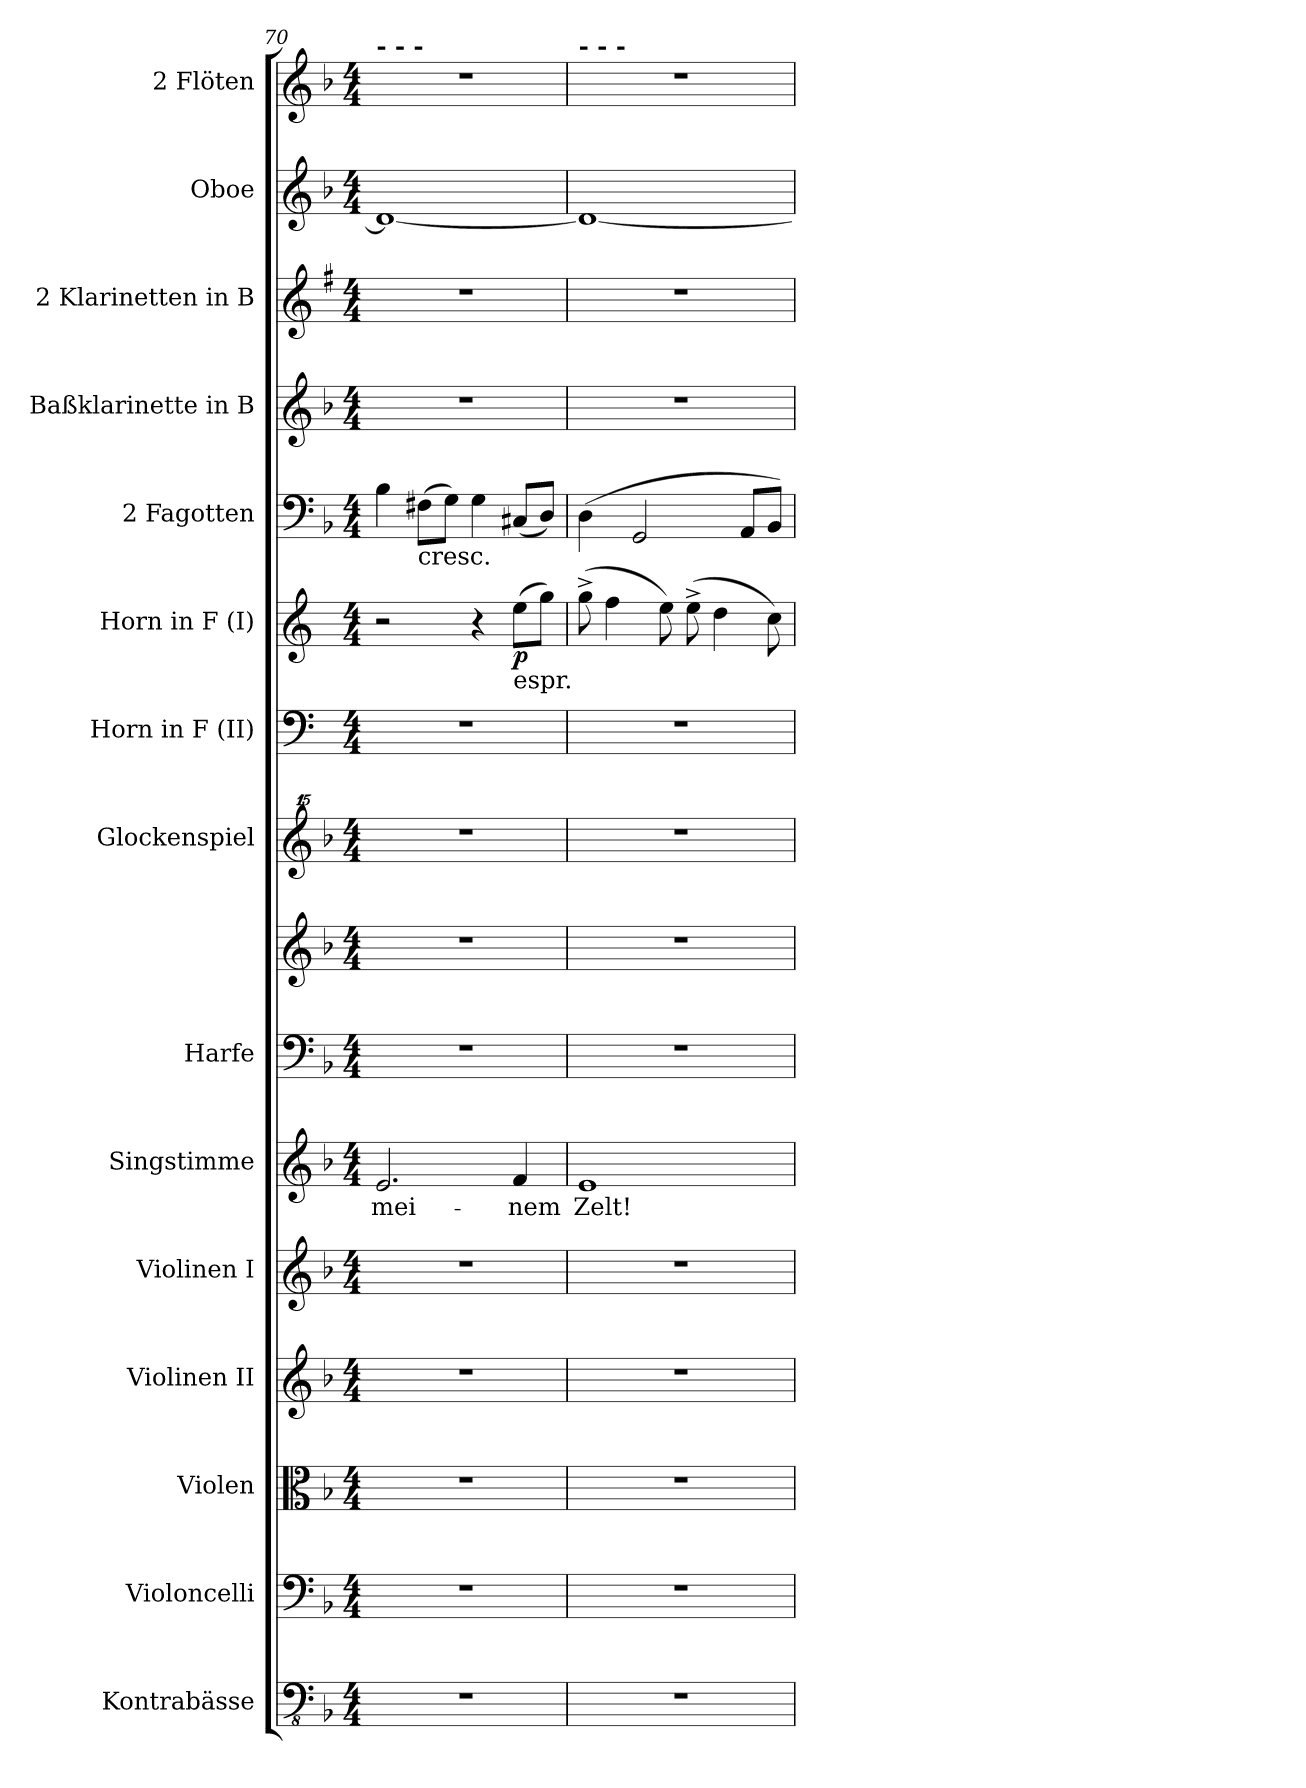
**kern	**kern	**kern	**kern	**kern	**kern	**text	**kern	**kern	**kern	**kern	**kern	**dynam	**kern	**kern	**kern	**kern	**kern
*part15	*part14	*part13	*part12	*part11	*part10	*part10	*part9	*part9	*part8	*part7	*part6	*part6	*part5	*part4	*part3	*part2	*part1
*staff16	*staff15	*staff14	*staff13	*staff12	*staff11	*staff11	*staff10	*staff9	*staff8	*staff7	*staff6	*staff6	*staff5	*staff4	*staff3	*staff2	*staff1
*I"Kontrabässe	*I"Violoncelli	*I"Violen	*I"Violinen II	*I"Violinen I	*I"Singstimme	*	*I"Harfe	*	*I"Glockenspiel	*I"Horn in F (II)	*I"Horn in F (I)	*	*I"2 Fagotten	*I"Baßklarinette in B	*I"2 Klarinetten in B	*I"Oboe	*I"2 Flöten
*I'Kb.	*I'Vc.	*	*I'Vl. II	*I'Vl. I	*I'Singst.	*	*I'Hf.	*	*I'Glk.	*I'Hr. II	*I'Hr. I	*	*I'Fg.	*I'Bklar. (B)	*I'Klar. (B)	*I'Ob.	*I'Fl.
*clefFv4	*clefF4	*clefC3	*clefG2	*clefG2	*clefG2	*	*clefF4	*clefG2	*clefG^^2	*clefF4	*clefG2	*	*clefF4	*clefG2	*clefG2	*clefG2	*clefG2
*	*	*	*	*	*	*	*	*	*	*ITrd4c7	*ITrd4c7	*	*	*ITrd8c14	*ITrd1c2	*	*
*k[b-]	*k[b-]	*k[b-]	*k[b-]	*k[b-]	*k[b-]	*	*k[b-]	*k[b-]	*k[b-]	*k[b-]	*k[b-]	*	*k[b-]	*k[b-]	*k[b-]	*k[b-]	*k[b-]
*M4/4	*M4/4	*M4/4	*M4/4	*M4/4	*M4/4	*	*M4/4	*M4/4	*M4/4	*M4/4	*M4/4	*	*M4/4	*M4/4	*M4/4	*M4/4	*M4/4
=70	=70	=70	=70	=70	=70	=70	=70	=70	=70	=70	=70	=70	=70	=70	=70	=70	=70
!	!	!	!	!	!	!	!	!	!	!	!	!	!	!	!	!	!LO:TX:a:B:t=-         -          -
1r	1r	1r	1r	1r	2.e/	mei-	1r	1r	1r	1r	2r	.	4B-\	1r	1r	1d_	1r
!	!	!	!	!	!	!	!	!	!	!	!	!	!LO:TX:b:t=cresc.	!	!	!	!
.	.	.	.	.	.	.	.	.	.	.	.	.	(8F#X\L	.	.	.	.
.	.	.	.	.	.	.	.	.	.	.	.	.	8G\J)	.	.	.	.
.	.	.	.	.	.	.	.	.	.	.	4r	.	4G\	.	.	.	.
!	!	!	!	!	!	!	!	!	!	!	!LO:TX:b:t=espr.	!	!	!	!	!	!
!	!	!	!	!	!	!	!	!	!	!	!	!LO:DY:b	!	!	!	!	!
.	.	.	.	.	4f/	-nem	.	.	.	.	(8a\L	p	(8C#X/L	.	.	.	.
.	.	.	.	.	.	.	.	.	.	.	8cc\J)	.	8D/J)	.	.	.	.
=71	=71	=71	=71	=71	=71	=71	=71	=71	=71	=71	=71	=71	=71	=71	=71	=71	=71
!	!	!	!	!	!	!	!	!	!	!	!	!	!	!	!	!	!LO:TX:a:B:t=-      -        -
1r	1r	1r	1r	1r	1e	Zelt!	1r	1r	1r	1r	(8cc^\	.	(4D\	1r	1r	1d_	1r
.	.	.	.	.	.	.	.	.	.	.	4b-\	.	.	.	.	.	.
.	.	.	.	.	.	.	.	.	.	.	.	.	2GG/	.	.	.	.
.	.	.	.	.	.	.	.	.	.	.	8a\)	.	.	.	.	.	.
.	.	.	.	.	.	.	.	.	.	.	(8a^\	.	.	.	.	.	.
.	.	.	.	.	.	.	.	.	.	.	4g\	.	.	.	.	.	.
.	.	.	.	.	.	.	.	.	.	.	.	.	8AA/L	.	.	.	.
.	.	.	.	.	.	.	.	.	.	.	8f\)	.	8BB-/J)	.	.	.	.
=	=	=	=	=	=	=	=	=	=	=	=	=	=	=	=	=	=
*-	*-	*-	*-	*-	*-	*-	*-	*-	*-	*-	*-	*-	*-	*-	*-	*-	*-
